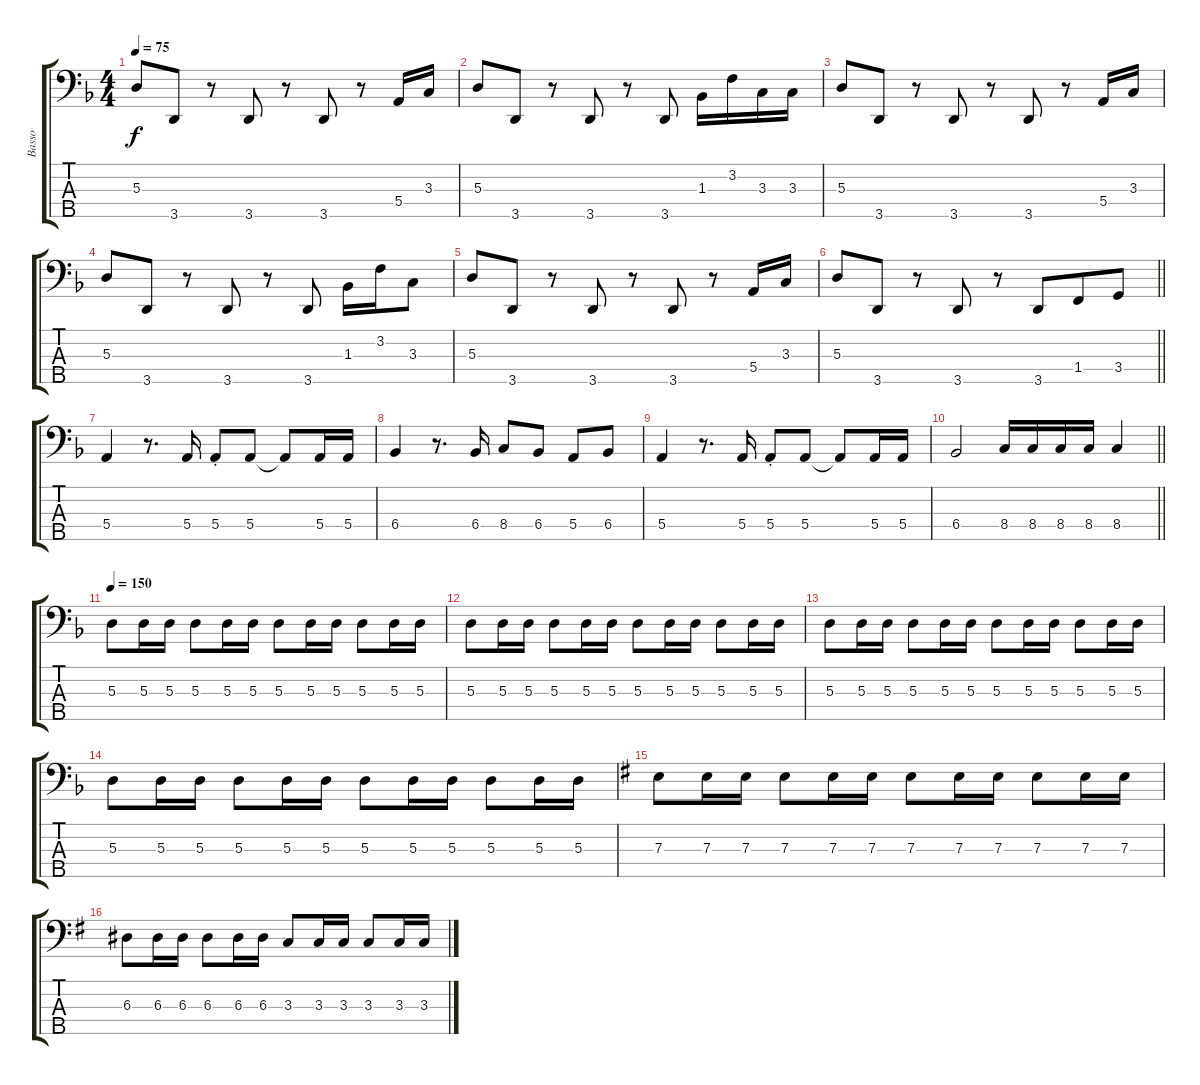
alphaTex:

\track ("Basso" "Basso") {instrument electricbasspick}
\staff {score tabs}
\tuning (G2 D2 A1 E1 B0) {hide}
\ts (4 4)
\tempo 75
\clef f4
\ks dminor
5.3.8{dy f} 3.5.8 r.8 3.5.8 r.8 3.5.8 r.8 5.4.16 3.3.16 |
5.3.8 3.5.8 r.8 3.5.8 r.8 3.5.8 1.3.16 3.2.16 3.3.16 3.3.16 |
5.3.8 3.5.8 r.8 3.5.8 r.8 3.5.8 r.8 5.4.16 3.3.16 |
5.3.8 3.5.8 r.8 3.5.8 r.8 3.5.8 1.3.16 3.2.16 3.3.8 |
5.3.8 3.5.8 r.8 3.5.8 r.8 3.5.8 r.8 5.4.16 3.3.16 |
\barLineRight lightlight
5.3.8 3.5.8 r.8 3.5.8 r.8 3.5.8{beam merge} 1.4.8 3.4.8 |
5.4.4 r.8{d} 5.4.16 5.4{st}.8 5.4.8 5.4{t}.8 5.4.16 5.4.16 |
6.4.4 r.8{d} 6.4.16 8.4.8 6.4.8 5.4.8 6.4.8 |
5.4.4 r.8{d} 5.4.16 5.4{st}.8 5.4.8 5.4{t}.8 5.4.16 5.4.16 |
\barLineRight lightlight
6.4.2 8.4.16 8.4.16 8.4.16 8.4.16 8.4.4 |
\tempo 150
5.3.8 5.3.16 5.3.16 5.3.8 5.3.16 5.3.16 5.3.8 5.3.16 5.3.16 5.3.8 5.3.16 5.3.16 |
5.3.8 5.3.16 5.3.16 5.3.8 5.3.16 5.3.16 5.3.8 5.3.16 5.3.16 5.3.8 5.3.16 5.3.16 |
5.3.8 5.3.16 5.3.16 5.3.8 5.3.16 5.3.16 5.3.8 5.3.16 5.3.16 5.3.8 5.3.16 5.3.16 |
5.3.8 5.3.16 5.3.16 5.3.8 5.3.16 5.3.16 5.3.8 5.3.16 5.3.16 5.3.8 5.3.16 5.3.16 |
\ks g
7.3.8 7.3.16 7.3.16 7.3.8 7.3.16 7.3.16 7.3.8 7.3.16 7.3.16 7.3.8 7.3.16 7.3.16 |
6.3.8 6.3.16 6.3.16 6.3.8 6.3.16 6.3.16 3.3.8 3.3.16 3.3.16 3.3.8 3.3.16 3.3.16
